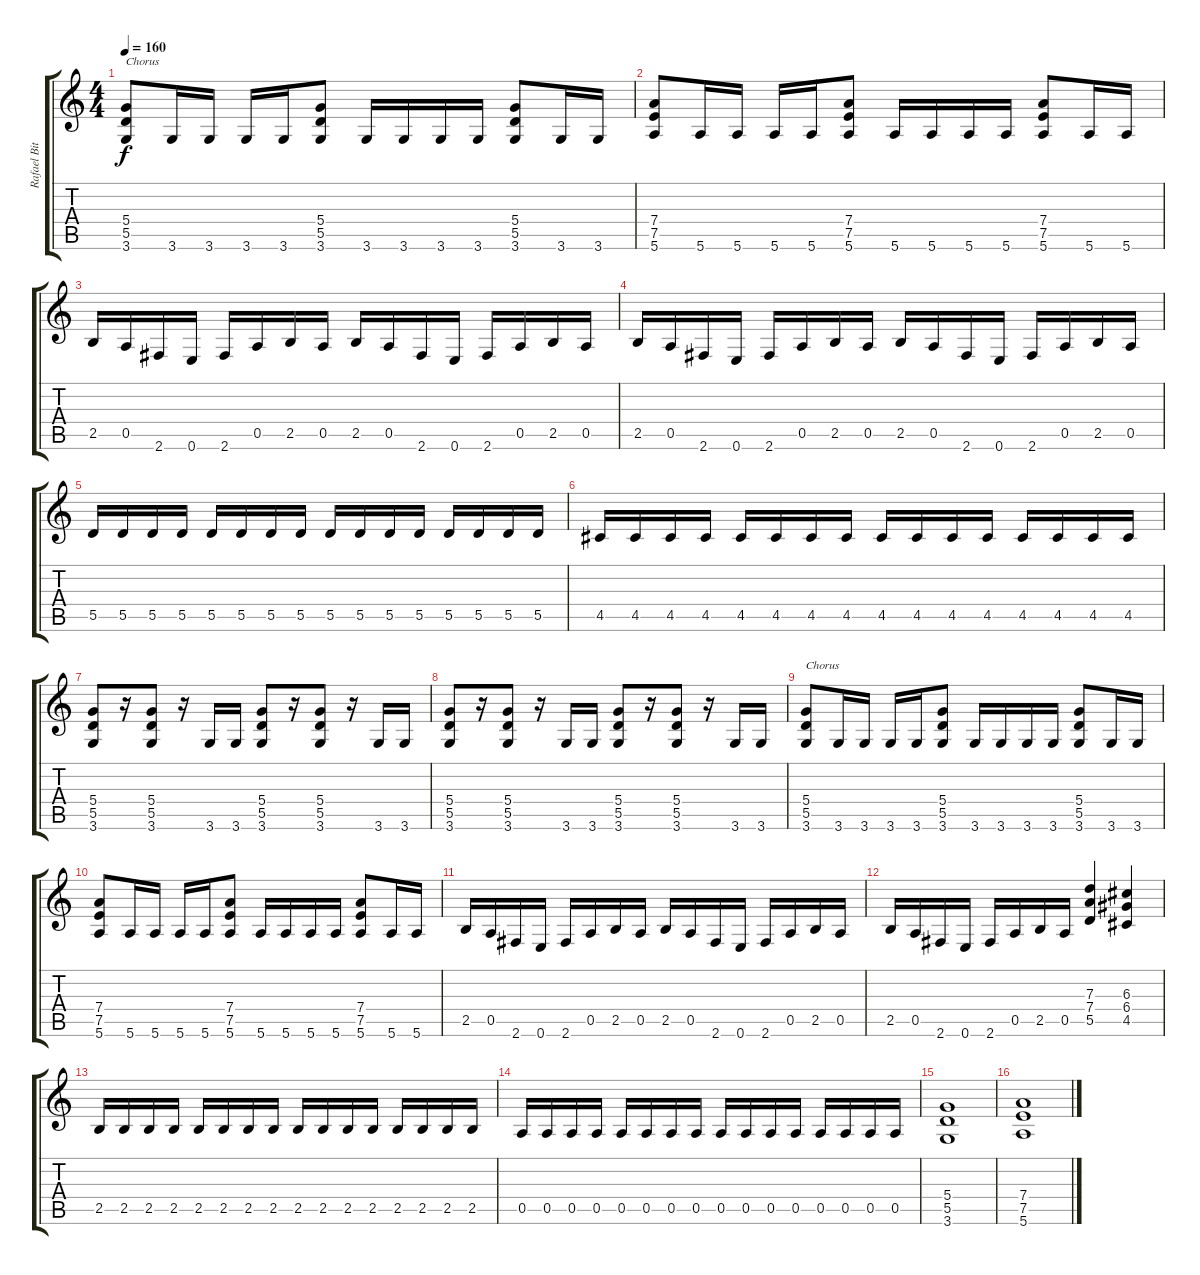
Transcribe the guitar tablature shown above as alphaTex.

\track ("Rafael Bittencourt" "Rafael Bit") {instrument distortionguitar}
\staff {score tabs}
\tuning (E4 B3 G3 D3 A2 E2) {hide}
\ts (4 4)
\tempo 160
\clef g2
\ks c
(5.4 5.5 3.6).8{txt "Chorus" dy f} 3.6.16 3.6.16 3.6.16 3.6.16 (5.4 5.5 3.6).8 3.6.16 3.6.16 3.6.16 3.6.16 (5.4 5.5 3.6).8 3.6.16 3.6.16 |
(7.4 7.5 5.6).8 5.6.16 5.6.16 5.6.16 5.6.16 (7.4 7.5 5.6).8 5.6.16 5.6.16 5.6.16 5.6.16 (7.4 7.5 5.6).8 5.6.16 5.6.16 |
2.5.16 0.5.16 2.6.16 0.6.16 2.6.16 0.5.16 2.5.16 0.5.16 2.5.16 0.5.16 2.6.16 0.6.16 2.6.16 0.5.16 2.5.16 0.5.16 |
2.5.16 0.5.16 2.6.16 0.6.16 2.6.16 0.5.16 2.5.16 0.5.16 2.5.16 0.5.16 2.6.16 0.6.16 2.6.16 0.5.16 2.5.16 0.5.16 |
5.5.16 5.5.16 5.5.16 5.5.16 5.5.16 5.5.16 5.5.16 5.5.16 5.5.16 5.5.16 5.5.16 5.5.16 5.5.16 5.5.16 5.5.16 5.5.16 |
4.5.16 4.5.16 4.5.16 4.5.16 4.5.16 4.5.16 4.5.16 4.5.16 4.5.16 4.5.16 4.5.16 4.5.16 4.5.16 4.5.16 4.5.16 4.5.16 |
(5.4 5.5 3.6).8 r.16 (5.4 5.5 3.6).8 r.16 3.6.16 3.6.16 (5.4 5.5 3.6).8 r.16 (5.4 5.5 3.6).8 r.16 3.6.16 3.6.16 |
(5.4 5.5 3.6).8 r.16 (5.4 5.5 3.6).8 r.16 3.6.16 3.6.16 (5.4 5.5 3.6).8 r.16 (5.4 5.5 3.6).8 r.16 3.6.16 3.6.16 |
(5.4 5.5 3.6).8{txt "Chorus"} 3.6.16 3.6.16 3.6.16 3.6.16 (5.4 5.5 3.6).8 3.6.16 3.6.16 3.6.16 3.6.16 (5.4 5.5 3.6).8 3.6.16 3.6.16 |
(7.4 7.5 5.6).8 5.6.16 5.6.16 5.6.16 5.6.16 (7.4 7.5 5.6).8 5.6.16 5.6.16 5.6.16 5.6.16 (7.4 7.5 5.6).8 5.6.16 5.6.16 |
2.5.16 0.5.16 2.6.16 0.6.16 2.6.16 0.5.16 2.5.16 0.5.16 2.5.16 0.5.16 2.6.16 0.6.16 2.6.16 0.5.16 2.5.16 0.5.16 |
2.5.16 0.5.16 2.6.16 0.6.16 2.6.16 0.5.16 2.5.16 0.5.16 (7.3 7.4 5.5).4 (6.3 6.4 4.5).4 |
2.5.16 2.5.16 2.5.16 2.5.16 2.5.16 2.5.16 2.5.16 2.5.16 2.5.16 2.5.16 2.5.16 2.5.16 2.5.16 2.5.16 2.5.16 2.5.16 |
0.5.16 0.5.16 0.5.16 0.5.16 0.5.16 0.5.16 0.5.16 0.5.16 0.5.16 0.5.16 0.5.16 0.5.16 0.5.16 0.5.16 0.5.16 0.5.16 |
(5.4 5.5 3.6).1 |
(7.4 7.5 5.6).1
